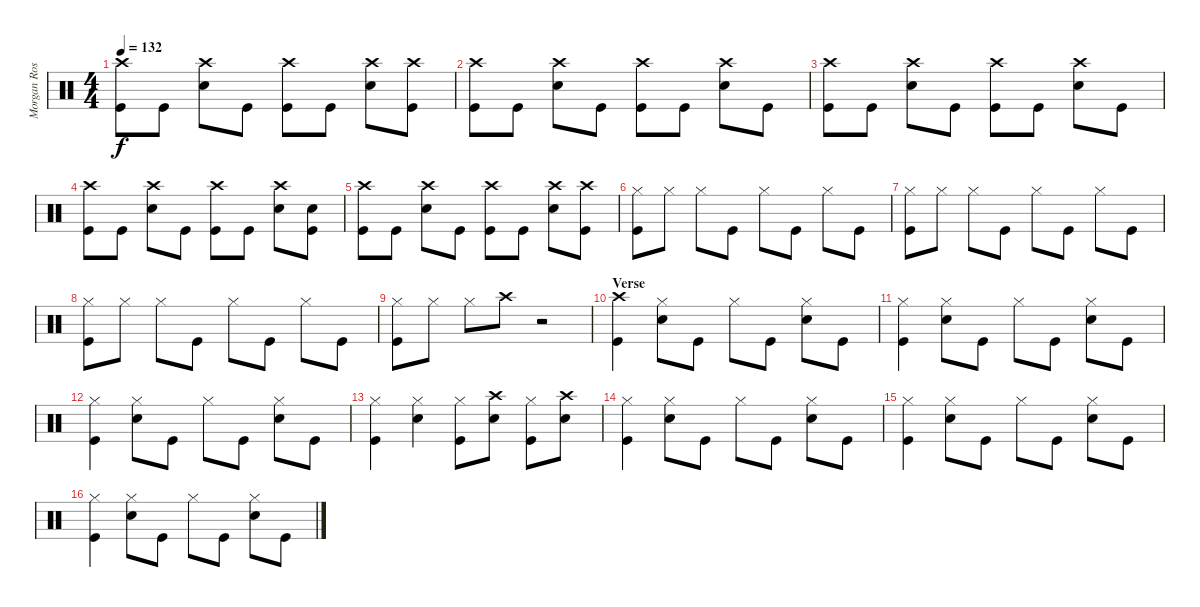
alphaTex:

\track ("Morgan Rose" "Morgan Ros") {instrument percussion}
\staff {score}
\articulation defaults
\ts (4 4)
\tempo 132
\clef neutral
\ks c
("Crash high (hit)" "Kick (hit)").8{dy f} "Kick (hit)".8 ("Crash high (hit)" "Snare (hit) 2").8 "Kick (hit)".8 ("Crash high (hit)" "Kick (hit)").8 "Kick (hit)".8 ("Crash high (hit)" "Snare (hit) 2").8 ("Crash high (hit)" "Kick (hit)").8 |
("Crash high (hit)" "Kick (hit)").8 "Kick (hit)".8 ("Crash high (hit)" "Snare (hit) 2").8 "Kick (hit)".8 ("Crash high (hit)" "Kick (hit)").8 "Kick (hit)".8 ("Crash high (hit)" "Snare (hit) 2").8 "Kick (hit)".8 |
("Crash high (hit)" "Kick (hit)").8 "Kick (hit)".8 ("Crash high (hit)" "Snare (hit) 2").8 "Kick (hit)".8 ("Crash high (hit)" "Kick (hit)").8 "Kick (hit)".8 ("Crash high (hit)" "Snare (hit) 2").8 "Kick (hit)".8 |
("Crash high (hit)" "Kick (hit)").8 "Kick (hit)".8 ("Crash high (hit)" "Snare (hit) 2").8 "Kick (hit)".8 ("Crash high (hit)" "Kick (hit)").8 "Kick (hit)".8 ("Crash high (hit)" "Snare (hit) 2").8 ("Snare (hit) 2" "Kick (hit)").8 |
("Crash high (hit)" "Kick (hit)").8 "Kick (hit)".8 ("Crash high (hit)" "Snare (hit) 2").8 "Kick (hit)".8 ("Crash high (hit)" "Kick (hit)").8 "Kick (hit)".8 ("Crash high (hit)" "Snare (hit) 2").8 ("Crash high (hit)" "Kick (hit)").8 |
("Hi-Hat (closed)" "Kick (hit)").8 "Hi-Hat (closed)".8 "Hi-Hat (closed)".8 "Kick (hit)".8 "Hi-Hat (closed)".8 "Kick (hit)".8 "Hi-Hat (closed)".8 "Kick (hit)".8 |
("Hi-Hat (closed)" "Kick (hit)").8 "Hi-Hat (closed)".8 "Hi-Hat (closed)".8 "Kick (hit)".8 "Hi-Hat (closed)".8 "Kick (hit)".8 "Hi-Hat (closed)".8 "Kick (hit)".8 |
("Hi-Hat (closed)" "Kick (hit)").8 "Hi-Hat (closed)".8 "Hi-Hat (closed)".8 "Kick (hit)".8 "Hi-Hat (closed)".8 "Kick (hit)".8 "Hi-Hat (closed)".8 "Kick (hit)".8 |
("Hi-Hat (closed)" "Kick (hit)").8 "Hi-Hat (closed)".8 "Hi-Hat (closed)".8 "Crash high (hit)".8 r.2 |
\section ("" "Verse")
("Crash high (hit)" "Kick (hit)").4 ("Hi-Hat (closed)" "Snare (hit) 2").8 "Kick (hit)".8 "Hi-Hat (closed)".8 "Kick (hit)".8 ("Hi-Hat (closed)" "Snare (hit) 2").8 "Kick (hit)".8 |
("Hi-Hat (closed)" "Kick (hit)").4 ("Hi-Hat (closed)" "Snare (hit) 2").8 "Kick (hit)".8 "Hi-Hat (closed)".8 "Kick (hit)".8 ("Hi-Hat (closed)" "Snare (hit) 2").8 "Kick (hit)".8 |
("Hi-Hat (closed)" "Kick (hit)").4 ("Hi-Hat (closed)" "Snare (hit) 2").8 "Kick (hit)".8 "Hi-Hat (closed)".8 "Kick (hit)".8 ("Hi-Hat (closed)" "Snare (hit) 2").8 "Kick (hit)".8 |
("Hi-Hat (closed)" "Kick (hit)").4 ("Hi-Hat (closed)" "Snare (hit) 2").4 ("Hi-Hat (closed)" "Kick (hit)").8 ("Crash high (hit)" "Snare (hit) 2").8 ("Hi-Hat (closed)" "Kick (hit)").8 ("Crash high (hit)" "Snare (hit) 2").8 |
("Hi-Hat (closed)" "Kick (hit)").4 ("Hi-Hat (closed)" "Snare (hit) 2").8 "Kick (hit)".8 "Hi-Hat (closed)".8 "Kick (hit)".8 ("Hi-Hat (closed)" "Snare (hit) 2").8 "Kick (hit)".8 |
("Hi-Hat (closed)" "Kick (hit)").4 ("Hi-Hat (closed)" "Snare (hit) 2").8 "Kick (hit)".8 "Hi-Hat (closed)".8 "Kick (hit)".8 ("Hi-Hat (closed)" "Snare (hit) 2").8 "Kick (hit)".8 |
("Hi-Hat (closed)" "Kick (hit)").4 ("Hi-Hat (closed)" "Snare (hit) 2").8 "Kick (hit)".8 "Hi-Hat (closed)".8 "Kick (hit)".8 ("Hi-Hat (closed)" "Snare (hit) 2").8 "Kick (hit)".8
